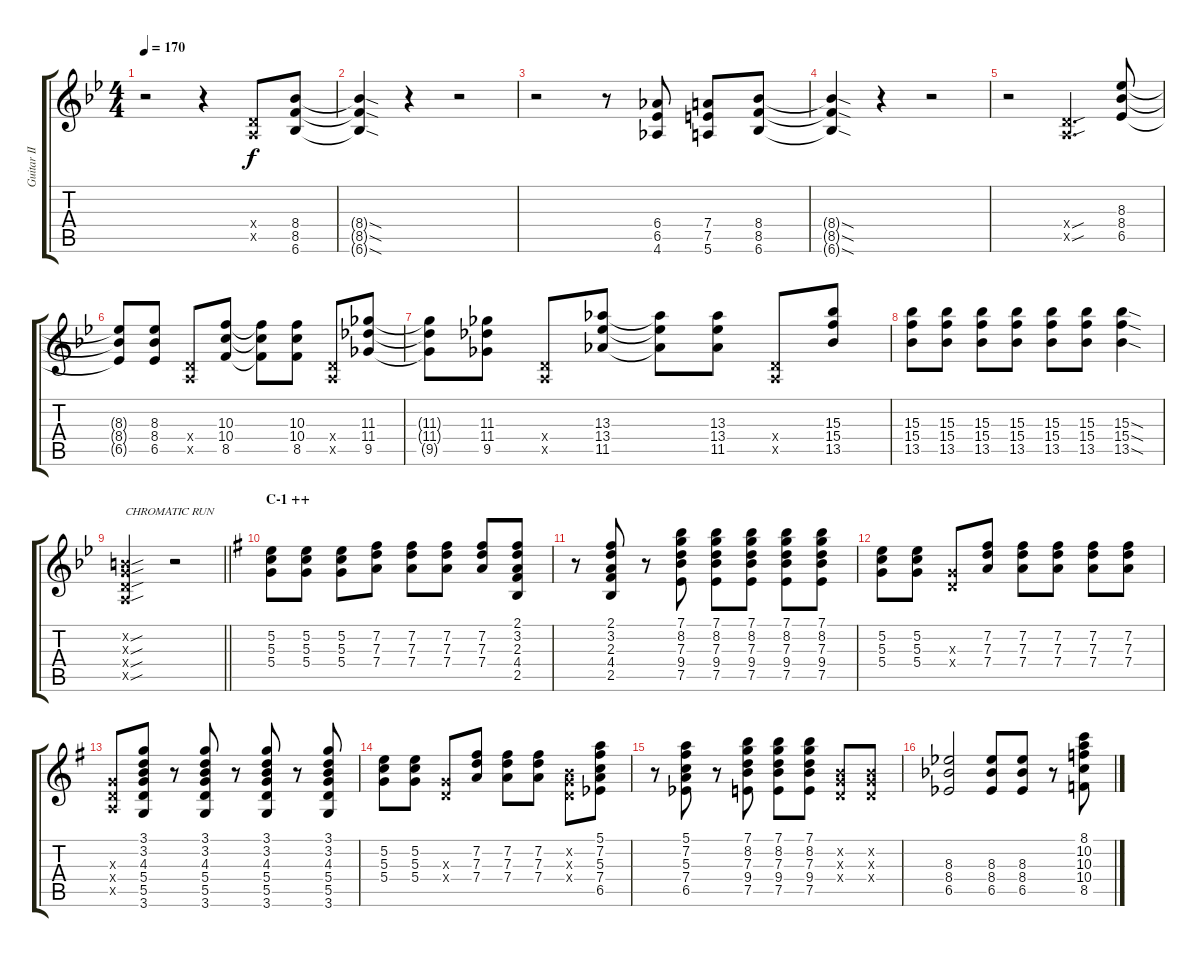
\track ("Guitar II (Nakano Azusa)" "Guitar II ") {instrument distortionguitar}
\staff {score tabs}
\tuning (E4 B3 G3 D3 A2 E2) {hide}
\ts (4 4)
\tempo 170
\clef g2
\ks bb
r.2{dy f} r.4 (0.4{x} 0.5{x}).8 (8.4 8.5 6.6).8 |
(8.4{sod t} 8.5{sod t} 6.6{sod t}).4 r.4 r.2 |
r.2 r.8 (6.4 6.5 4.6).8 (7.4 7.5 5.6).8 (8.4 8.5 6.6).8 |
(8.4{sod t} 8.5{sod t} 6.6{sod t}).4 r.4 r.2 |
r.2 (0.4{sou x} 0.5{sou x}).4{d} (8.3 8.4 6.5).8 |
(8.3{t} 8.4{t} 6.5{t}).8 (8.3 8.4 6.5).8 (0.4{x} 0.5{x}).8 (10.3 10.4 8.5).8 (10.3{t} 10.4{t} 8.5{t}).8 (10.3 10.4 8.5).8 (0.4{x} 0.5{x}).8 (11.3 11.4 9.5).8 |
(11.3{t} 11.4{t} 9.5{t}).8 (11.3 11.4 9.5).8 (0.4{x} 0.5{x}).8 (13.3 13.4 11.5).8 (13.3{t} 13.4{t} 11.5{t}).8 (13.3 13.4 11.5).8 (0.4{x} 0.5{x}).8 (15.3 15.4 13.5).8 |
(15.3 15.4 13.5).8 (15.3 15.4 13.5).8 (15.3 15.4 13.5).8 (15.3 15.4 13.5).8 (15.3 15.4 13.5).8 (15.3 15.4 13.5).8 (15.3{sod} 15.4{sod} 13.5{sod}).4 |
\barLineRight lightlight
(0.2{sou x} 0.3{sou x} 0.4{sou x} 0.5{sou x}).2{txt "CHROMATIC RUN"} r.2 |
\section ("" "C-1 ++")
\ks g
(5.2 5.3 5.4).8 (5.2 5.3 5.4).8 (5.2 5.3 5.4).8 (7.2 7.3 7.4).8 (7.2 7.3 7.4).8 (7.2 7.3 7.4).8 (7.2 7.3 7.4).8 (2.1 3.2 2.3 4.4 2.5).8 |
r.8 (2.1 3.2 2.3 4.4 2.5).8 r.8 (7.1 8.2 7.3 9.4 7.5).8 (7.1 8.2 7.3 9.4 7.5).8 (7.1 8.2 7.3 9.4 7.5).8 (7.1 8.2 7.3 9.4 7.5).8 (7.1 8.2 7.3 9.4 7.5).8 |
(5.2 5.3 5.4).8 (5.2 5.3 5.4).8 (0.3{x} 0.4{x}).8 (7.2 7.3 7.4).8 (7.2 7.3 7.4).8 (7.2 7.3 7.4).8 (7.2 7.3 7.4).8 (7.2 7.3 7.4).8 |
(0.3{x} 0.4{x} 0.5{x}).8 (3.1 3.2 4.3 5.4 5.5 3.6).8 r.8 (3.1 3.2 4.3 5.4 5.5 3.6).8 r.8 (3.1 3.2 4.3 5.4 5.5 3.6).8 r.8 (3.1 3.2 4.3 5.4 5.5 3.6).8 |
(5.2 5.3 5.4).8 (5.2 5.3 5.4).8 (0.3{x} 0.4{x}).8 (7.2 7.3 7.4).8 (7.2 7.3 7.4).8 (7.2 7.3 7.4).8 (0.2{x} 0.3{x} 0.4{x}).8 (5.1 7.2 5.3 7.4 6.5{acc b}).8 |
r.8 (5.1 7.2 5.3 7.4 6.5{acc b}).8 r.8 (7.1 8.2 7.3 9.4 7.5).8 (7.1 8.2 7.3 9.4 7.5).8 (7.1 8.2 7.3 9.4 7.5).8 (0.2{x} 0.3{x} 0.4{x}).8 (0.2{x} 0.3{x} 0.4{x}).8 |
(8.3{acc b} 8.4{acc b} 6.5{acc b}).2 (8.3{acc b} 8.4{acc b} 6.5{acc b}).8 (8.3{acc b} 8.4{acc b} 6.5{acc b}).8 r.8 (8.1 10.2 10.3 10.4 8.5).8
